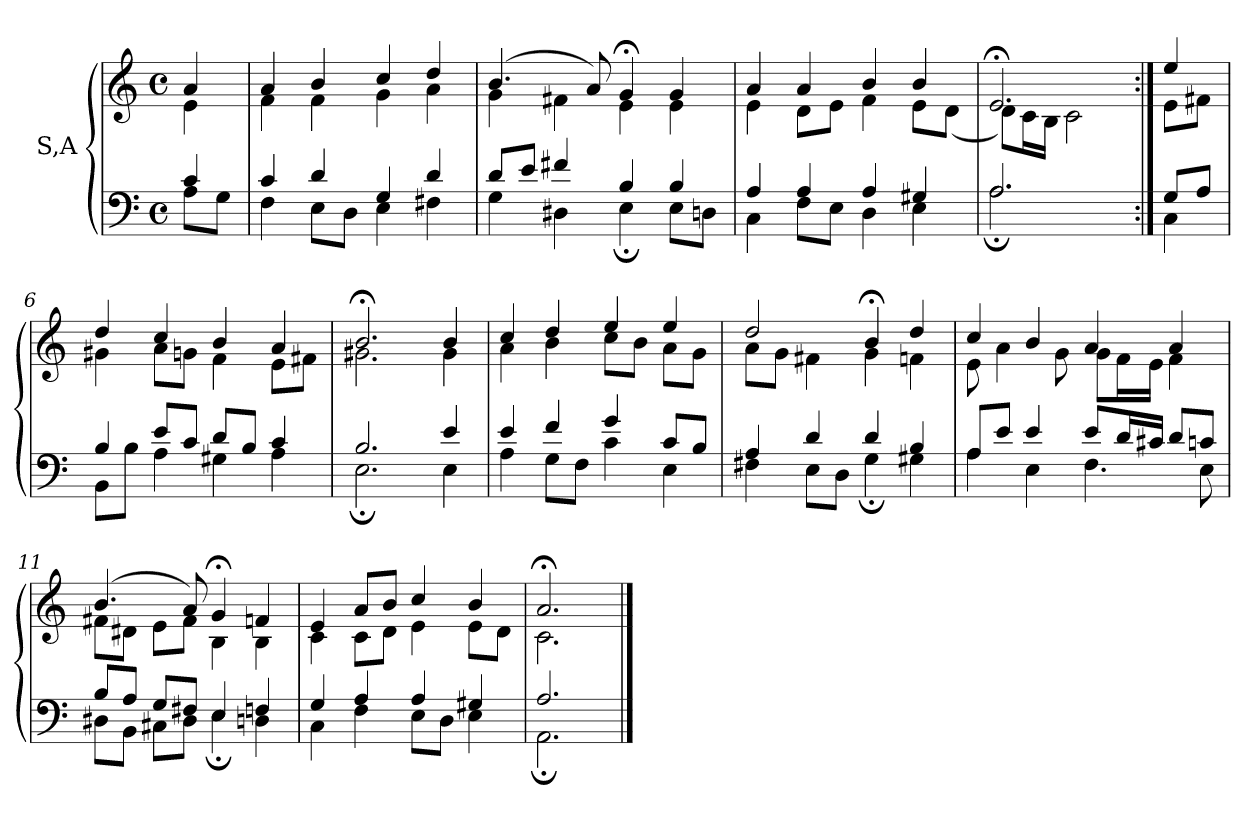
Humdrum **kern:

**kern	**kern
*part1	*part1
*staff2	*staff1
*I"S,A	*
!!LO:LB:g=z
*clefF4	*clefG2
*k[]	*k[]
*M4/4	*M4/4
*met(c)	*met(c)
=	=
*^	*^
4c	8AL	4a	4e
.	8GJ	.	.
=1	=1	=1	=1
4c	4F	4a	4f
4d	8EL	4b	4f
.	8DJ	.	.
4G	4E	4cc	4g
4d	4F#X	4dd	4a
=2	=2	=2	=2
8dL	4G	(>4.b	4g
8eJ	.	.	.
4f#X	4D#X	.	4f#X
.	.	8a)	.
4B	4E;	4g;<	4e
4B	8EL	4g	4e
.	8DnJ	.	.
=3	=3	=3	=3
4A	4C	4a	4e
4A	8FL	4a	8dL
.	8EJ	.	8eJ
4A	4D	4b	4f
4G#X	4E	4b	8eL
.	.	.	(<8dJ
=1665	=1665	=1665	=1665
2.A	2.A;	2.e;<	8dL)
.	.	.	16cL
.	.	.	16BJJ
.	.	.	2c
!!LO:LB:g=z	!!
=1666:|!	=1666:|!	=1666:|!	=1666:|!
8GL	4C	4ee	8eL
8AJ	.	.	8f#XJ
=6	=6	=6	=6
4B	8BBL	4dd	4g#X
.	8BJ	.	.
8eL	4A	4cc	8aL
8cJ	.	.	8gnJ
8dL	4G#X	4b	4f
8BJ	.	.	.
4c	4A	4a	8eL
.	.	.	8f#XJ
=7	=7	=7	=7
2.B	2.E;	2.b;<	2.g#X
4e	4E	4b	4g#
=8	=8	=8	=8
4e	4A	4cc	4a
4f	8GL	4dd	4b
.	8FJ	.	.
4g	4c	4ee	8ccL
.	.	.	8bJ
8cL	4E	4ee	8aL
8BJ	.	.	8gJ
=9	=9	=9	=9
4A	4F#X	2dd	8aL
.	.	.	8gJ
4d	8EL	.	4f#X
.	8DJ	.	.
4d	4G;	4b;<	4g
4B	4G#X	4dd	4fn
!!LO:LB:g=z	!!
=10	=10	=10	=10
8AL	4A	4cc	8e
8eJ	.	.	4a
4e	4E	4b	.
.	.	.	8g
8eL	4.F	4a	8gL
16dL	.	.	16fL
16c#XJJ	.	.	16eJJ
8dL	.	4a	4f
8cnJ	8E	.	.
=11	=11	=11	=11
8BL	8D#XL	(>4.b	8f#XL
8AJ	8BBJ	.	8d#XJ
8GL	8C#XL	.	8eL
8F#XJ	8D#J	8a)	8f#J
4E	4E;	4g;<	4B
4Fn	4Dn	4fn	4B
=12	=12	=12	=12
4G	4C	4e	4c
4A	4F	8aL	8cL
.	.	8bJ	8dJ
4A	8EL	4cc	4e
.	8DJ	.	.
4G#X	4E	4b	8eL
.	.	.	8dJ
=13	=13	=13	=13
2.A	2.AA;	2.a;<	2.c
*v	*v	*	*
*	*v	*v
==	==
*-	*-
